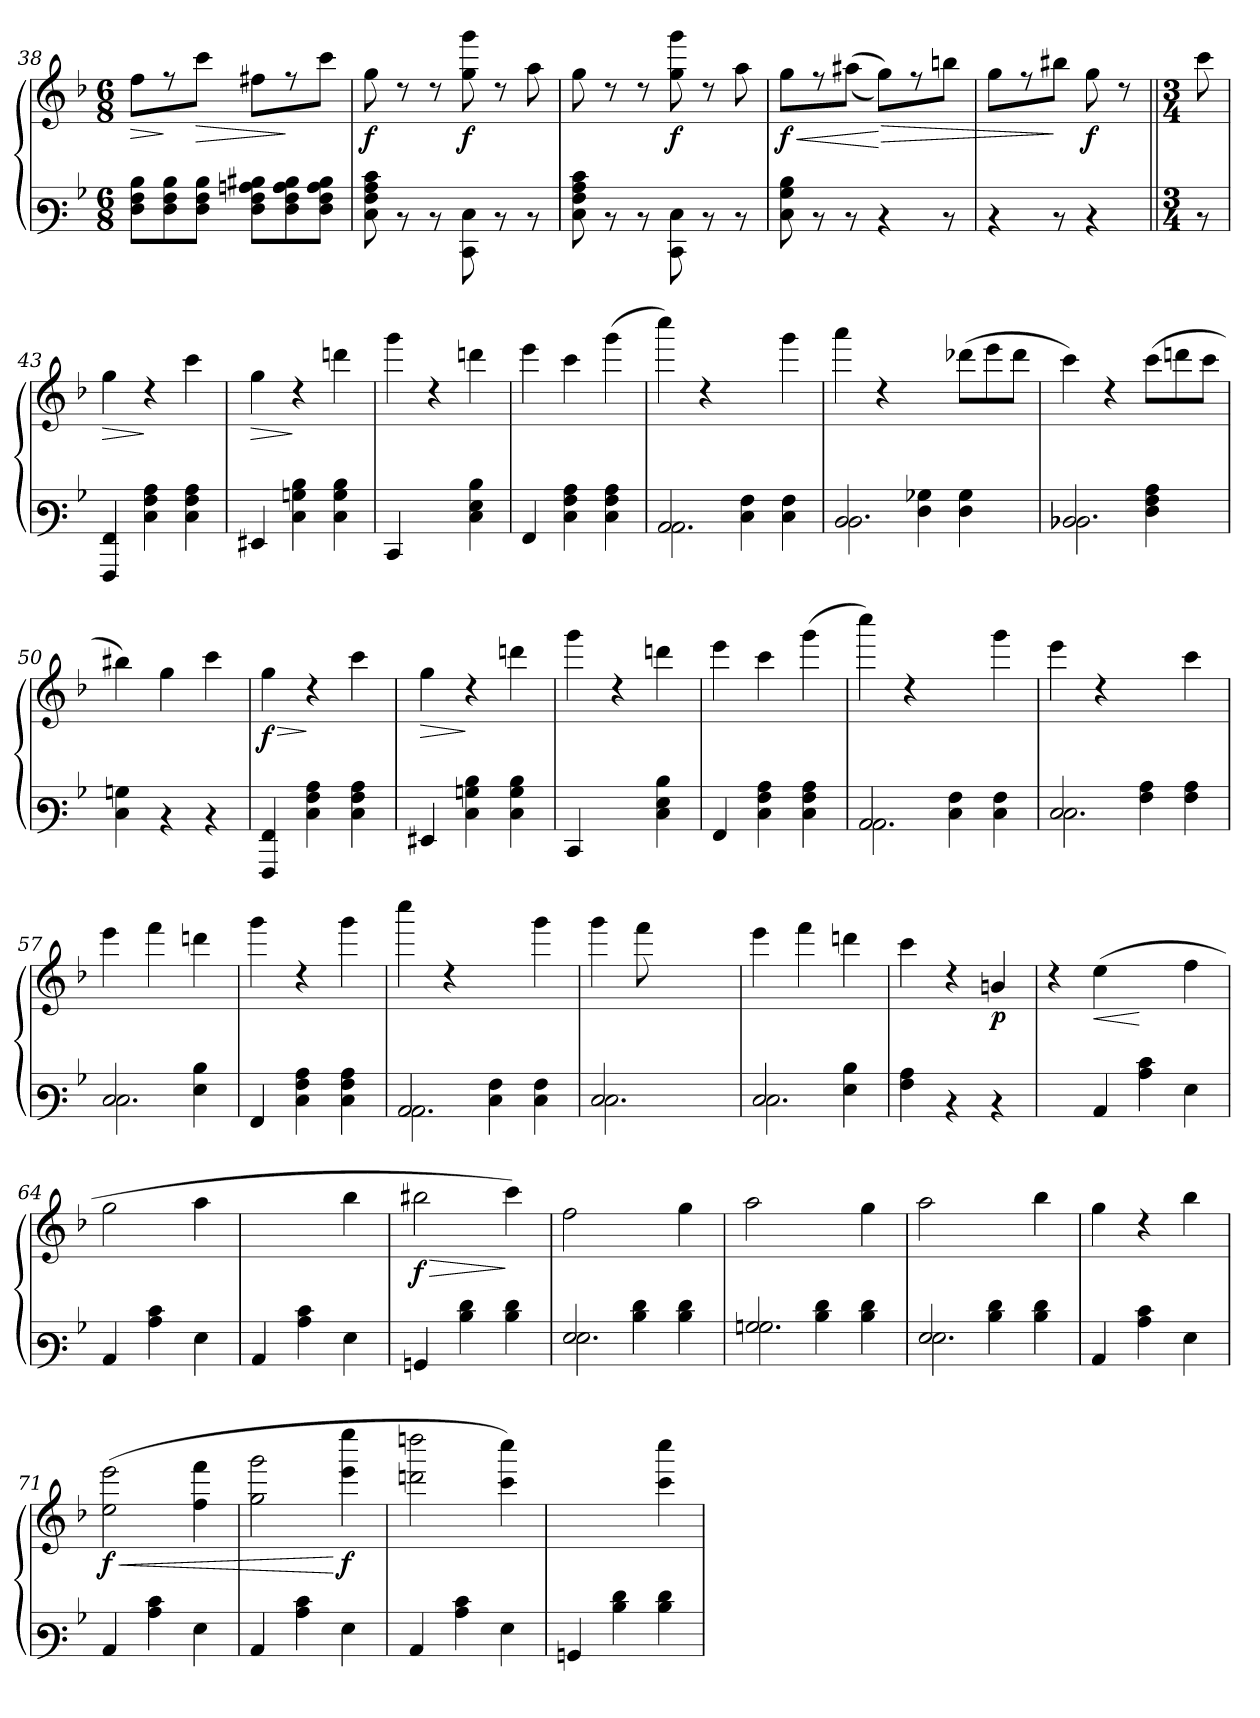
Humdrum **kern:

**kern	**kern	**dynam
*part1	*part1	*part1
*staff2	*staff1	*staff1/2
!!LO:LB:g=z
*clefF3	*clefG3	*
*k[b-]	*k[b-]	*
*M6/8	*M6/8	*
=38	=38	=38
!	!	!LO:HP:b
8F\ 8A\ 8d\L	8dd\L	>
8F\ 8A\ 8d\	8rdd	]
!	!	!LO:HP:b
8F\ 8A\ 8d\J	8aa\J	>
8F\ 8A\ 8cn\ 8d#X\L	8dd#X\L	.
8F\ 8A\ 8c\ 8d#\	8rdd	]
8F\ 8A\ 8c\ 8d#\J	8aa\J	.
=39	=39	=39
!	!	!LO:DY:b
8E\ 8A\ 8c\ 8e\	8ee\	f
8rD	8rb	.
8rD	8rb	.
!	!	!LO:DY:b
8EE\ 8E\	8ee\ 8eee\	f
8rD	8rb	.
8rD	8ff\	.
=40	=40	=40
8E\ 8A\ 8c\ 8e\	8ee\	.
8rD	8rb	.
8rD	8rb	.
!	!	!LO:DY:b
8EE\ 8E\	8ee\ 8eee\	f
8rD	8rb	.
8rD	8ff\	.
=41	=41	=41
!	!	!LO:HP:b
!	!	!LO:DY:n=1:b
8E\ 8B-\ 8d\	(8ee\L	< f
8rD	8rdd	.
8rD	(>(<8ff#X\J	.
!	!	!LO:HP:n=1:b
4rD	8ee\L))	[ >
.	8rdd	.
8rD	8ggn\J	.
=42	=42	=42
4rD	8ee\L	.
.	8rdd	.
8rD	8gg#X\J	]
!	!	!LO:DY:b
4rD	(8ee\	f
.	8rb	.
!!LO:PB:g=z
=42||	=42||	=42||
*M3/4	*M3/4	*
8rD	8aa\	.
=43	=43	=43
!	!	!LO:HP:b
4AAA/ 4AA/	4ee\	>
4E\ 4A\ 4c\	4rb	]
4E\ 4A\ 4c\	4aa\	.
=44	=44	=44
!	!	!LO:HP:b
4GG#X/	4ee\	>
4E\ 4B\ 4d\	4rb	]
4E\ 4B\ 4d\	4bb\	.
=45	=45	=45
4EE/	4eee\	.
4ryy	4rb	.
4E\ 4G\ 4d\	4bb\	.
=46	=46	=46
4AA/	(4ccc\	.
4E\ 4A\ 4c\	4aa\	.
4E\ 4A\ 4c\	(<4eee\	.
=47	=47	=47
*^	*	*
2C/	2.C\	4aaa\)	.
.	.	4rb	.
4E\ 4A\	.	4ryy	.
4E\ 4A\	4ryy	4eee\	.
=48	=48	=48	=48
2D/	2.D\	4fff\	.
.	.	4rb	.
4F\ 4B-X\	.	4ryy	.
4F\ 4B-\	8ryy	(>8bb-X\L	.
.	4ryy	8ccc\	.
8ryy	.	8bb-\J	.
=49	=49	=49	=49
2D-X/	2.D-X\	4aa\)	.
.	.	4rb	.
4F\ 4A\ 4c\	.	(>8aa\L	.
.	.	8bbn\	.
8ryy	8ryy	8aa\J	.
*v	*v	*	*
=50	=50	=50
4E\ 4B\	4gg#X\)	.
4rD	4ee\	.
4rD	4aa\	.
!!LO:LB:g=z
=51	=51	=51
!	!	!LO:HP:b
!	!	!LO:DY:n=1:b
4AAA/ 4AA/	4ee\	> f
4E\ 4A\ 4c\	4rb	]
4E\ 4A\ 4c\	4aa\	.
=52	=52	=52
!	!	!LO:HP:b
4GG#X/	4ee\	>
4E\ 4B\ 4d\	4rb	]
4E\ 4B\ 4d\	4bb\	.
=53	=53	=53
4EE/	4eee\	.
4ryy	4rb	.
4E\ 4G\ 4d\	4bb\	.
=54	=54	=54
4AA/	(4ccc\	.
4E\ 4A\ 4c\	4aa\	.
4E\ 4A\ 4c\	(<4eee\	.
=55	=55	=55
*^	*	*
2C/	2.C\	4aaa\)	.
.	.	4rb	.
4E\ 4A\	.	4ryy	.
4E\ 4A\	4ryy	4eee\	.
=56	=56	=56	=56
2E/	2.E\	4ccc\	.
.	.	4rb	.
4A\ 4c\	.	4ryy	.
4A\ 4c\	4ryy	4aa\	.
=57	=57	=57	=57
2E/	2.E\	4ccc\	.
.	.	4ddd\	.
4G\ 4d\	.	4bb\	.
*v	*v	*	*
=58	=58	=58
4AA/	4eee\	.
4E\ 4A\ 4c\	4rb	.
4E\ 4A\ 4c\	4eee\	.
!!LO:LB:g=z
=59	=59	=59
*^	*	*
2C/	2.C\	(4aaa\	.
.	.	4rb	.
4E\ 4A\	.	4ryy	.
4E\ 4A\	4ryy	4eee\	.
=60	=60	=60	=60
2E/	2.E\	4eee\	.
.	.	8ddd\L	.
.	.	4.ryy	.
4ryy	.	.	.
=61	=61	=61	=61
2E/	2.E\	4ccc\	.
.	.	4ddd\	.
4G\ 4d\	.	4bb\	.
*v	*v	*	*
=62	=62	=62
4A\ 4c\	4aa\	.
4rD	4rb	.
!	!	!LO:DY:b
4rD	4gn/	p
=63	=63	=63
4ryy	4rb	.
!	!	!LO:HP:b
4C/	(>4cc\	<
4c\ 4e\	4ryy	[
4G\	4dd\	.
=64	=64	=64
4C/	2ee\	.
4c\ 4e\	.	.
4G\	4ff\	.
=65	=65	=65
4C/	2ryy	.
4c\ 4e\	.	.
4G\	4gg\	.
=66	=66	=66
!	!	!LO:HP:b
!	!	!LO:DY:n=1:b
4BB/	2gg#X\	> f
4d\ 4f\	.	.
4d\ 4f\	4aa\)	]
!!LO:LB:g=z
=67	=67	=67
*^	*	*
2G/	2.G\	2dd\	.
4d\ 4f\	.	4ryy	.
4d\ 4f\	4ryy	4ee\	.
=68	=68	=68	=68
2B/	2.B\	(2ff\	.
4d\ 4f\	.	4ryy	.
4d\ 4f\	4ryy	4ee\	.
=69	=69	=69	=69
2G/	2.G\	2ff\	.
4d\ 4f\	.	4ryy	.
4d\ 4f\	4ryy	4gg\	.
*v	*v	*	*
=70	=70	=70
4C/	4ee\	.
4c\ 4e\	4rb	.
4G\	4gg\	.
=71	=71	=71
!	!	!LO:HP:b
!	!	!LO:DY:n=1:b
4C/	((>2cc\ 2ccc\	< f
4c\ 4e\	.	.
4G\	4dd\ 4ddd\	.
=72	=72	=72
4C/	2ee\ 2eee\	.
4c\ 4e\	.	.
!	!	!LO:DY:n=1:b
4G\	4ccc\ 4cccc\	[ f
=73	=73	=73
4C/	2bb\ 2bbb\	.
4c\ 4e\	.	.
4G\	4aa\ 4aaa\)	.
=74	=74	=74
4BB/	2ryy	.
4d\ 4f\	.	.
4d\ 4f\	(4aa\ 4aaa\	.
=	=	=
*-	*-	*-
